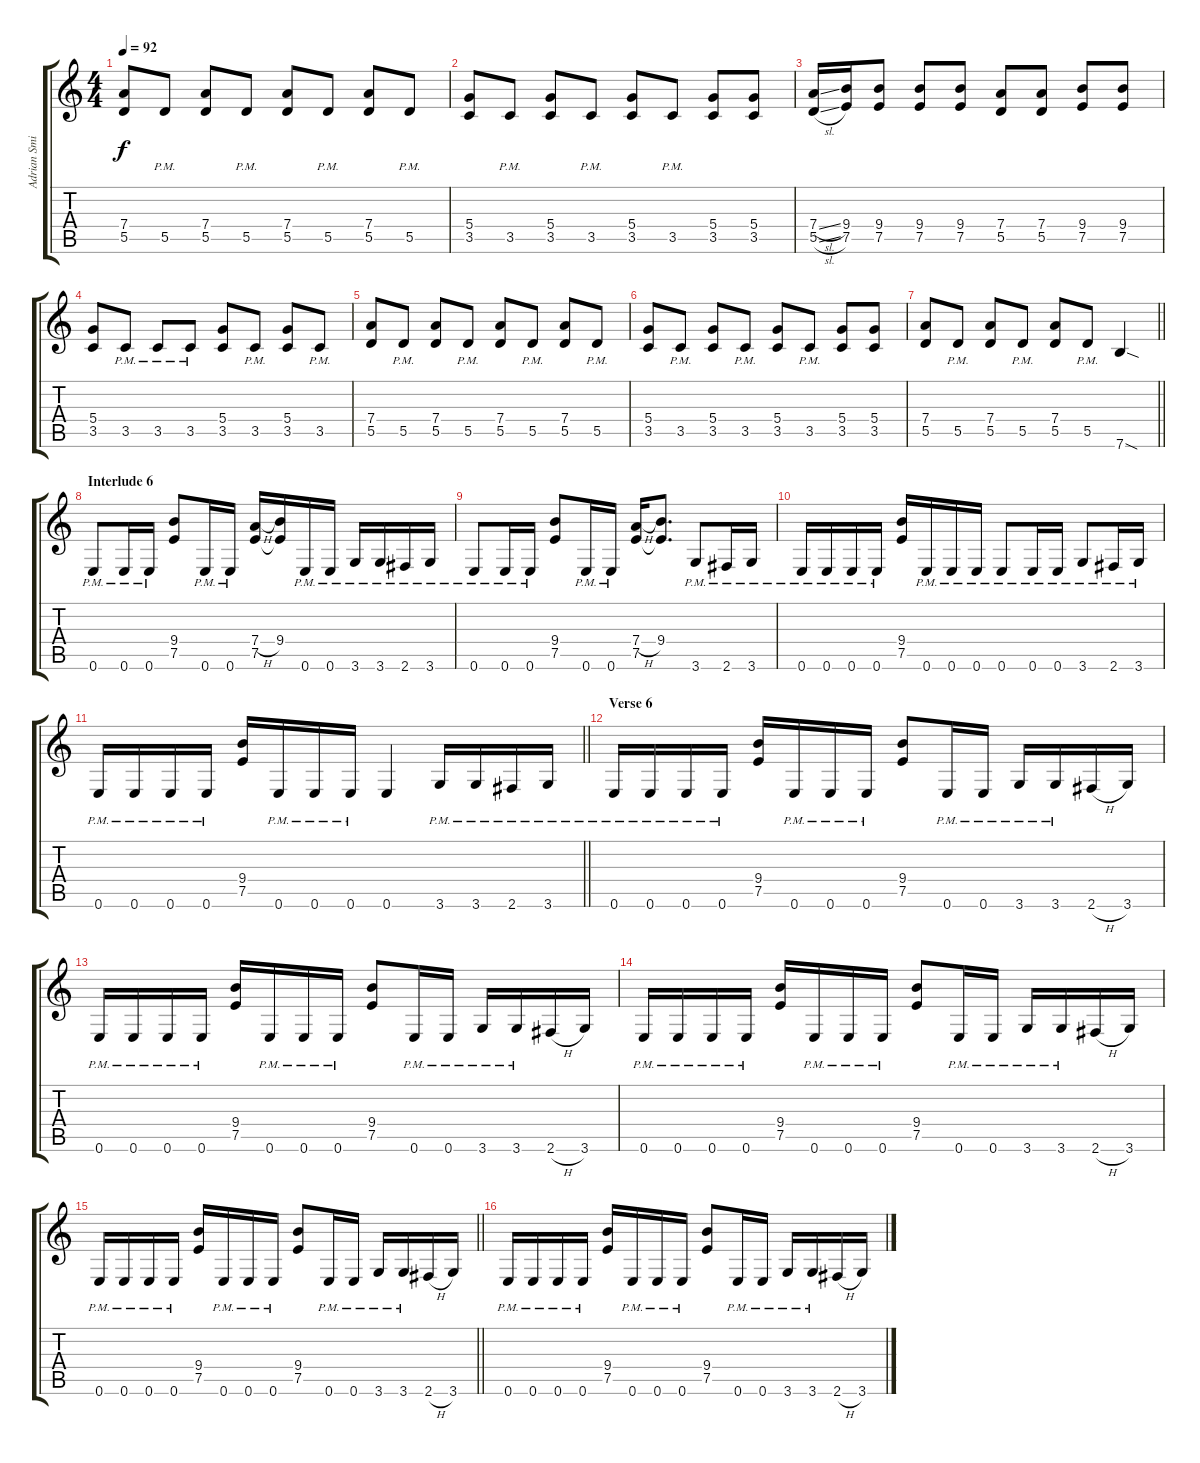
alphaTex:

\track ("Adrian Smith" "Adrian Smi") {instrument overdrivenguitar}
\staff {score tabs}
\tuning (E4 B3 G3 D3 A2 E2) {hide}
\ts (4 4)
\tempo 92
\clef g2
\ks c
(7.4 5.5).8{dy f} 5.5{pm}.8 (7.4 5.5).8 5.5{pm}.8 (7.4 5.5).8 5.5{pm}.8 (7.4 5.5).8 5.5{pm}.8 |
(5.4 3.5).8 3.5{pm}.8 (5.4 3.5).8 3.5{pm}.8 (5.4 3.5).8 3.5{pm}.8 (5.4 3.5).8 (5.4 3.5).8 |
(7.4{sl} 5.5{sl}).16 (9.4 7.5).16 (9.4 7.5).8 (9.4 7.5).8 (9.4 7.5).8 (7.4 5.5).8 (7.4 5.5).8 (9.4 7.5).8 (9.4 7.5).8 |
(5.4 3.5).8 3.5{pm}.8 3.5{pm}.8 3.5{pm}.8 (5.4 3.5).8 3.5{pm}.8 (5.4 3.5).8 3.5{pm}.8 |
(7.4 5.5).8 5.5{pm}.8 (7.4 5.5).8 5.5{pm}.8 (7.4 5.5).8 5.5{pm}.8 (7.4 5.5).8 5.5{pm}.8 |
(5.4 3.5).8 3.5{pm}.8 (5.4 3.5).8 3.5{pm}.8 (5.4 3.5).8 3.5{pm}.8 (5.4 3.5).8 (5.4 3.5).8 |
\barLineRight lightlight
(7.4 5.5).8 5.5{pm}.8 (7.4 5.5).8 5.5{pm}.8 (7.4 5.5).8 5.5{pm}.8 7.6{sod}.4 |
\section ("" "Interlude 6")
0.6{pm}.8 0.6{pm}.16 0.6{pm}.16 (9.4 7.5).8 0.6{pm}.16 0.6{pm}.16 (7.4{h} 7.5).16 (9.4 7.5{t}).16 0.6{pm}.16 0.6{pm}.16 3.6{pm}.16 3.6{pm}.16 2.6{pm}.16 3.6{pm}.16 |
0.6{pm}.8 0.6{pm}.16 0.6{pm}.16 (9.4 7.5).8 0.6{pm}.16 0.6{pm}.16 (7.4{h} 7.5).16 (9.4 7.5{t}).8{d} 3.6{pm}.8 2.6{pm}.16 3.6{pm}.16 |
0.6{pm}.16 0.6{pm}.16 0.6{pm}.16 0.6{pm}.16 (9.4 7.5).16 0.6{pm}.16 0.6{pm}.16 0.6{pm}.16 0.6{pm}.8 0.6{pm}.16 0.6{pm}.16 3.6{pm}.8 2.6{pm}.16 3.6{pm}.16 |
\barLineRight lightlight
0.6{pm}.16 0.6{pm}.16 0.6{pm}.16 0.6{pm}.16 (9.4 7.5).16 0.6{pm}.16 0.6{pm}.16 0.6{pm}.16 0.6.4 3.6{pm}.16 3.6{pm}.16 2.6{pm}.16 3.6{pm}.16 |
\section ("" "Verse 6")
0.6{pm}.16 0.6{pm}.16 0.6{pm}.16 0.6{pm}.16 (9.4 7.5).16 0.6{pm}.16 0.6{pm}.16 0.6{pm}.16 (9.4 7.5).8 0.6{pm}.16 0.6{pm}.16 3.6{pm}.16 3.6{pm}.16 2.6{h}.16 3.6.16 |
0.6{pm}.16 0.6{pm}.16 0.6{pm}.16 0.6{pm}.16 (9.4 7.5).16 0.6{pm}.16 0.6{pm}.16 0.6{pm}.16 (9.4 7.5).8 0.6{pm}.16 0.6{pm}.16 3.6{pm}.16 3.6{pm}.16 2.6{h}.16 3.6.16 |
0.6{pm}.16 0.6{pm}.16 0.6{pm}.16 0.6{pm}.16 (9.4 7.5).16 0.6{pm}.16 0.6{pm}.16 0.6{pm}.16 (9.4 7.5).8 0.6{pm}.16 0.6{pm}.16 3.6{pm}.16 3.6{pm}.16 2.6{h}.16 3.6.16 |
\barLineRight lightlight
0.6{pm}.16 0.6{pm}.16 0.6{pm}.16 0.6{pm}.16 (9.4 7.5).16 0.6{pm}.16 0.6{pm}.16 0.6{pm}.16 (9.4 7.5).8 0.6{pm}.16 0.6{pm}.16 3.6{pm}.16 3.6{pm}.16 2.6{h}.16 3.6.16 |
0.6{pm}.16 0.6{pm}.16 0.6{pm}.16 0.6{pm}.16 (9.4 7.5).16 0.6{pm}.16 0.6{pm}.16 0.6{pm}.16 (9.4 7.5).8 0.6{pm}.16 0.6{pm}.16 3.6{pm}.16 3.6{pm}.16 2.6{h}.16 3.6.16
